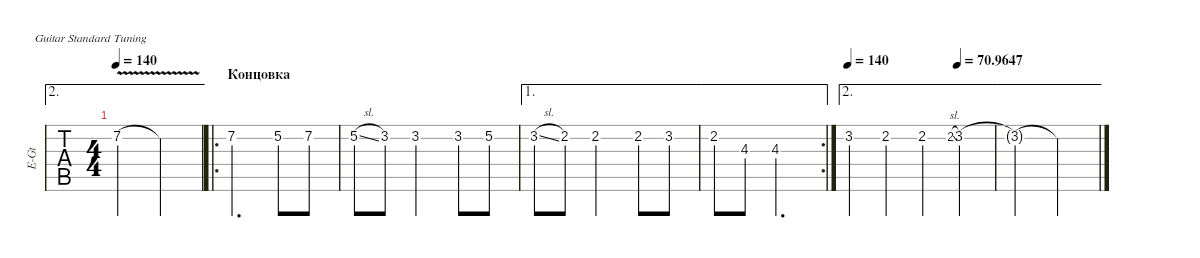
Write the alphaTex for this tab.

\defaultSystemsLayout 4
\hideDynamics
\bracketExtendMode groupsimilarinstruments
\singleTrackTrackNamePolicy allsystems
\multiTrackTrackNamePolicy allsystems
\otherSystemsTrackNameOrientation horizontal
\defaultBarNumberDisplay FirstOfSystem
\track ("Electric Guitar" "E-Gt") {instrument electricguitarclean}
\staff {tabs}
\tuning (E4 B3 G3 D3 A2 E2)
\ae 2
\ts (4 4)
\tempo 140
\clef g2
\ks bminor
7.2{v t}.2{dy mf} 7.2{v t}.2 |
\ro
\section ("" "Концовка")
7.2.2{d} 5.2.8 7.2.8 |
5.2{sl}.8 3.2.8 3.2.2 3.2.8 5.2.8 |
\ae 1
3.2{sl}.8 2.2.8 2.2.2 2.2.8 3.2.8 |
\ae 1
\rc 2
2.2.8 4.3.8 4.3.2{d} |
\ae 2
\tempo 140
\tempo (70.9647 0.75)
3.2.4 2.2.4 2.2.4 2.2{sl}.8{gr} 3.2.4 |
\ae 2
3.2{t}.2 3.2{t}.2
